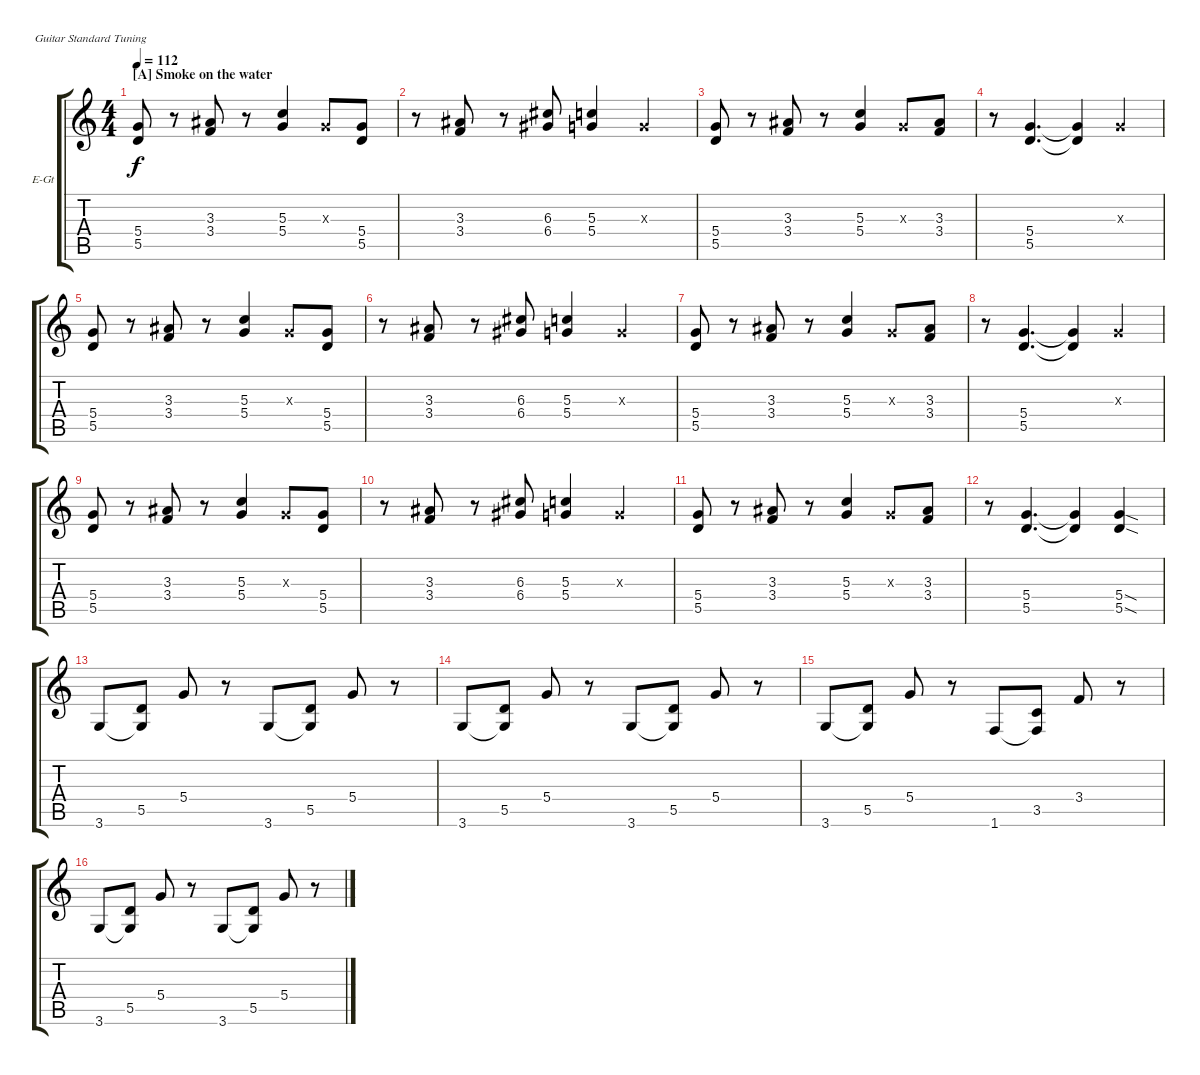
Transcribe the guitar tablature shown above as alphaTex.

\bracketExtendMode groupsimilarinstruments
\firstSystemTrackNameOrientation horizontal
\otherSystemsTrackNameOrientation horizontal
\track ("Ritchie Blackmore" "E-Gt") {instrument overdrivenguitar}
\staff {score tabs}
\tuning (E4 B3 G3 D3 A2 E2)
\ts (4 4)
\beaming (8 2 2 2 2)
\section ("A" "Smoke on the water")
\tempo 112
\clef g2
\ks c
(5.4 5.5).8{dy f instrument overdrivenguitar} r.8 (3.3 3.4).8 r.8 (5.3 5.4).4 0.3{x}.8 (5.4 5.5).8 |
r.8 (3.3 3.4).8 r.8 (6.3 6.4).8 (5.3 5.4).4 0.3{x}.4 |
(5.4 5.5).8 r.8 (3.3 3.4).8 r.8 (5.3 5.4).4 0.3{x}.8 (3.3 3.4).8 |
r.8 (5.4 5.5).4{d} (5.4{t} 5.5{t}).4 0.3{x}.4 |
(5.4 5.5).8 r.8 (3.3 3.4).8 r.8 (5.3 5.4).4 0.3{x}.8 (5.4 5.5).8 |
r.8 (3.3 3.4).8 r.8 (6.3 6.4).8 (5.3 5.4).4 0.3{x}.4 |
(5.4 5.5).8 r.8 (3.3 3.4).8 r.8 (5.3 5.4).4 0.3{x}.8 (3.3 3.4).8 |
r.8 (5.4 5.5).4{d} (5.4{t} 5.5{t}).4 0.3{x}.4 |
(5.4 5.5).8 r.8 (3.3 3.4).8 r.8 (5.3 5.4).4 0.3{x}.8 (5.4 5.5).8 |
r.8 (3.3 3.4).8 r.8 (6.3 6.4).8 (5.3 5.4).4 0.3{x}.4 |
(5.4 5.5).8 r.8 (3.3 3.4).8 r.8 (5.3 5.4).4 0.3{x}.8 (3.3 3.4).8 |
r.8 (5.4 5.5).4{d} (5.4{t} 5.5{t}).4 (5.4{sod} 5.5{sod}).4 |
3.6.8 (5.5 3.6{t}).8 5.4.8 r.8 3.6.8 (5.5 3.6{t}).8 5.4.8 r.8 |
3.6.8 (5.5 3.6{t}).8 5.4.8 r.8 3.6.8 (5.5 3.6{t}).8 5.4.8 r.8 |
3.6.8 (5.5 3.6{t}).8 5.4.8 r.8 1.6.8 (3.5 1.6{t}).8 3.4.8 r.8 |
3.6.8 (5.5 3.6{t}).8 5.4.8 r.8 3.6.8 (5.5 3.6{t}).8 5.4.8 r.8
